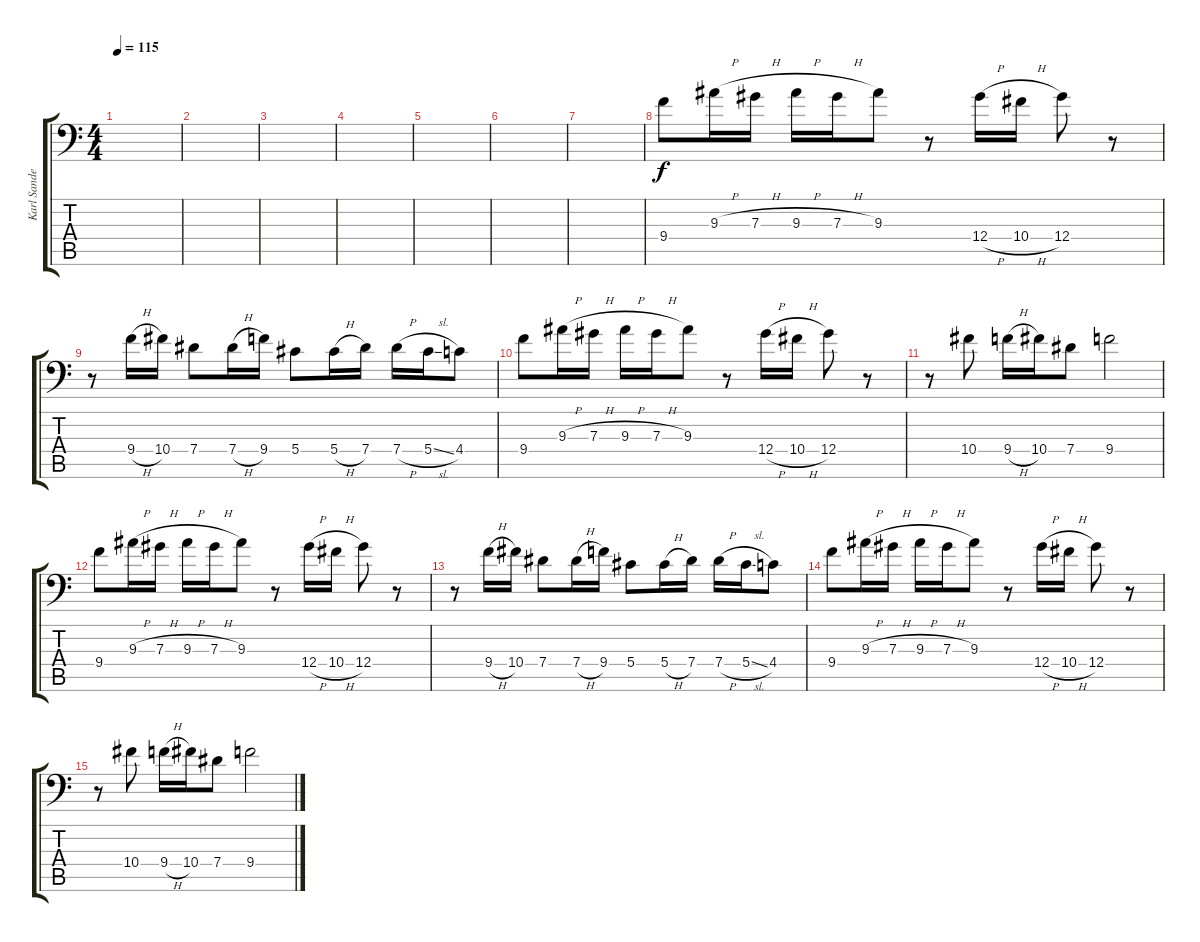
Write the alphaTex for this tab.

\track ("Karl Sanders (Solo)" "Karl Sande") {instrument distortionguitar}
\staff {score tabs}
\tuning (Bb3 F3 Db3 Ab2 Eb2 Bb1) {hide}
\ts (4 4)
\tempo 115
\clef f4
\ks c
|
|
|
|
|
|
|
9.4.8 9.3{h}.16 7.3{h}.16 9.3{h}.16 7.3{h}.16 9.3.8 r.8 12.4{h}.16 10.4{h}.16 12.4.8 r.8 |
r.8 9.4{h}.16 10.4.16 7.4.8 7.4{h}.16 9.4.16 5.4.8 5.4{h}.16 7.4.16 7.4{h}.16 5.4{sl}.16 4.4.8 |
9.4.8 9.3{h}.16 7.3{h}.16 9.3{h}.16 7.3{h}.16 9.3.8 r.8 12.4{h}.16 10.4{h}.16 12.4.8 r.8 |
r.8 10.4.8 9.4{h}.16 10.4.16 7.4.8 9.4.2 |
9.4.8 9.3{h}.16 7.3{h}.16 9.3{h}.16 7.3{h}.16 9.3.8 r.8 12.4{h}.16 10.4{h}.16 12.4.8 r.8 |
r.8 9.4{h}.16 10.4.16 7.4.8 7.4{h}.16 9.4.16 5.4.8 5.4{h}.16 7.4.16 7.4{h}.16 5.4{sl}.16 4.4.8 |
9.4.8 9.3{h}.16 7.3{h}.16 9.3{h}.16 7.3{h}.16 9.3.8 r.8 12.4{h}.16 10.4{h}.16 12.4.8 r.8 |
r.8 10.4.8 9.4{h}.16 10.4.16 7.4.8 9.4.2
